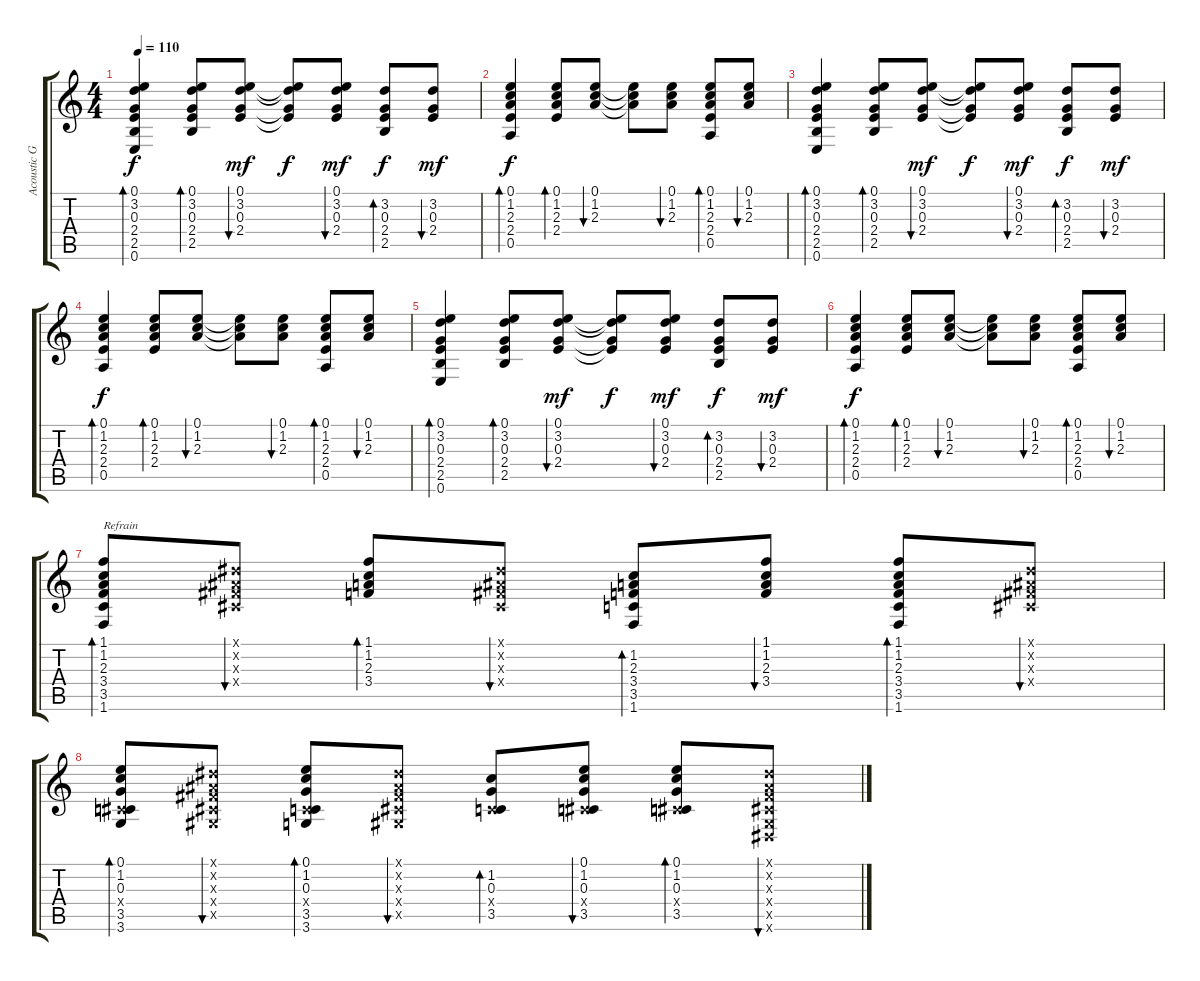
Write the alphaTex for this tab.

\track ("Acoustic Guitar" "Acoustic G") {instrument acousticguitarsteel}
\staff {score tabs}
\tuning (E4 B3 G3 D3 A2 E2) {hide}
\ts (4 4)
\tempo 110
\clef g2
\ks c
(0.1 3.2 0.3 2.4 2.5 0.6).4{bd 30 dy f} (0.1 3.2 0.3 2.4 2.5).8{bd 30} (0.1 3.2 0.3 2.4).8{bu 30 dy mf} (0.1{t} 3.2{t} 0.3{t} 2.4{t}).8{dy f} (0.1 3.2 0.3 2.4).8{bu 30 dy mf} (3.2 0.3 2.4 2.5).8{bd 30 dy f} (3.2 0.3 2.4).8{bu 30 dy mf} |
(0.1 1.2 2.3 2.4 0.5).4{bd 30 dy f} (0.1 1.2 2.3 2.4).8{bd 30} (0.1 1.2 2.3).8{bu 30} (0.1{t} 1.2{t} 2.3{t}).8 (0.1 1.2 2.3).8{bu 30} (0.1 1.2 2.3 2.4 0.5).8{bd 30} (0.1 1.2 2.3).8{bu 30} |
(0.1 3.2 0.3 2.4 2.5 0.6).4{bd 30} (0.1 3.2 0.3 2.4 2.5).8{bd 30} (0.1 3.2 0.3 2.4).8{bu 30 dy mf} (0.1{t} 3.2{t} 0.3{t} 2.4{t}).8{dy f} (0.1 3.2 0.3 2.4).8{bu 30 dy mf} (3.2 0.3 2.4 2.5).8{bd 30 dy f} (3.2 0.3 2.4).8{bu 30 dy mf} |
(0.1 1.2 2.3 2.4 0.5).4{bd 30 dy f} (0.1 1.2 2.3 2.4).8{bd 30} (0.1 1.2 2.3).8{bu 30} (0.1{t} 1.2{t} 2.3{t}).8 (0.1 1.2 2.3).8{bu 30} (0.1 1.2 2.3 2.4 0.5).8{bd 30} (0.1 1.2 2.3).8{bu 30} |
(0.1 3.2 0.3 2.4 2.5 0.6).4{bd 30} (0.1 3.2 0.3 2.4 2.5).8{bd 30} (0.1 3.2 0.3 2.4).8{bu 30 dy mf} (0.1{t} 3.2{t} 0.3{t} 2.4{t}).8{dy f} (0.1 3.2 0.3 2.4).8{bu 30 dy mf} (3.2 0.3 2.4 2.5).8{bd 30 dy f} (3.2 0.3 2.4).8{bu 30 dy mf} |
(0.1 1.2 2.3 2.4 0.5).4{bd 30 dy f} (0.1 1.2 2.3 2.4).8{bd 30} (0.1 1.2 2.3).8{bu 30} (0.1{t} 1.2{t} 2.3{t}).8 (0.1 1.2 2.3).8{bu 30} (0.1 1.2 2.3 2.4 0.5).8{bd 30} (0.1 1.2 2.3).8{bu 30} |
(1.1 1.2 2.3 3.4 3.5 1.6).8{bd 30 txt "Refrain"} (-1.1{x} -1.2{x} -1.3{x} -1.4{x}).8{bu 30} (1.1 1.2 2.3 3.4).8{bd 30} (-1.1{x} -1.2{x} -1.3{x} -1.4{x}).8{bu 30} (1.2 2.3 3.4 3.5 1.6).8{bd 30} (1.1 1.2 2.3 3.4).8{bu 30} (1.1 1.2 2.3 3.4 3.5 1.6).8{bd 30} (-1.1{x} -1.2{x} -1.3{x} -1.4{x}).8{bu 30} |
(0.1 1.2 0.3 -1.4{x} 3.5 3.6).8{bd 30} (-1.1{x} -1.2{x} -1.3{x} -1.4{x} -1.5{x}).8{bu 30} (0.1 1.2 0.3 -1.4{x} 3.5 3.6).8{bd 30} (-1.1{x} -1.2{x} -1.3{x} -1.4{x} -1.5{x}).8{bu 30} (1.2 0.3 -1.4{x} 3.5).8{bd 30} (0.1 1.2 0.3 -1.4{x} 3.5).8{bu 30} (0.1 1.2 0.3 -1.4{x} 3.5).8{bd 30} (-1.1{x} -1.2{x} -1.3{x} -1.4{x} -1.5{x} -1.6{x}).8{bu 30}
